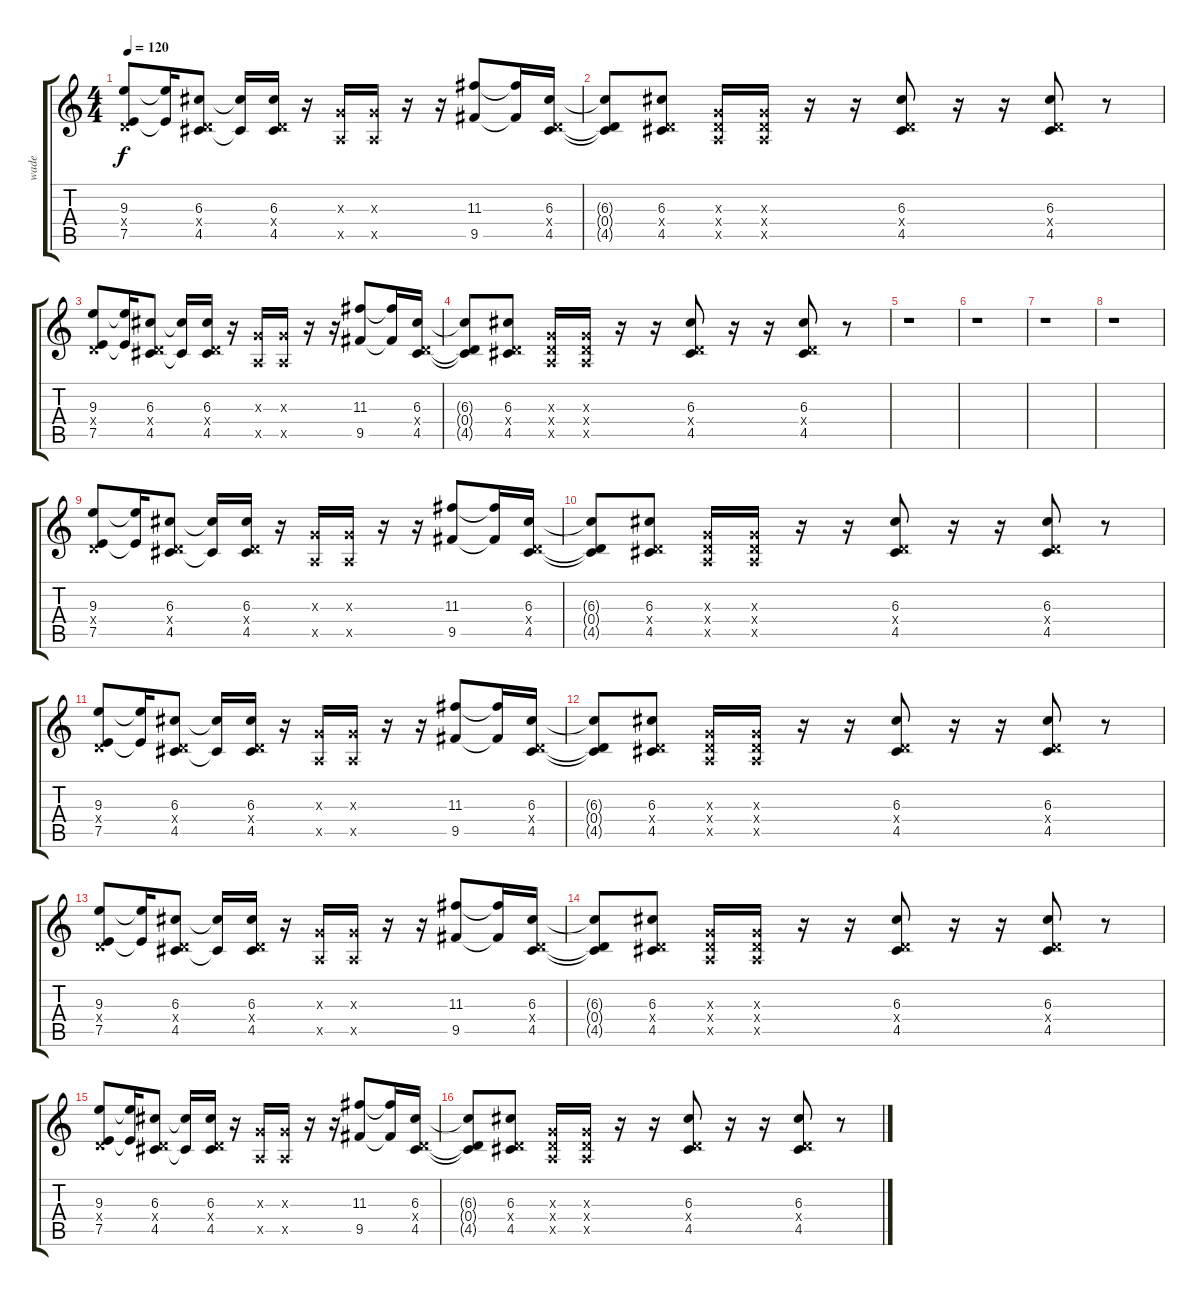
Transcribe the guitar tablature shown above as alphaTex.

\track ("wade" "wade") {instrument overdrivenguitar}
\staff {score tabs}
\tuning (E4 B3 G3 D3 A2 D2) {hide}
\ts (4 4)
\tempo 120
\clef g2
\ks c
(9.3 0.4{x} 7.5).8{dy f} (9.3{t} 7.5{t}).16 (6.3 0.4{x} 4.5).8 (6.3{t} 4.5{t}).16 (6.3 0.4{x} 4.5).16 r.16 (0.3{x} 0.5{x}).16 (0.3{x} 0.5{x}).16 r.16 r.16 (11.3 9.5).8 (11.3{t} 9.5{t}).16 (6.3 0.4{x} 4.5).16 |
(6.3{t} 0.4{t} 4.5{t}).8 (6.3 0.4{x} 4.5).8 (0.3{x} 0.4{x} 0.5{x}).16 (0.3{x} 0.4{x} 0.5{x}).16 r.16 r.16 (6.3 0.4{x} 4.5).8 r.16 r.16 (6.3 0.4{x} 4.5).8 r.8 |
(9.3 0.4{x} 7.5).8 (9.3{t} 7.5{t}).16 (6.3 0.4{x} 4.5).8 (6.3{t} 4.5{t}).16 (6.3 0.4{x} 4.5).16 r.16 (0.3{x} 0.5{x}).16 (0.3{x} 0.5{x}).16 r.16 r.16 (11.3 9.5).8 (11.3{t} 9.5{t}).16 (6.3 0.4{x} 4.5).16 |
(6.3{t} 0.4{t} 4.5{t}).8 (6.3 0.4{x} 4.5).8 (0.3{x} 0.4{x} 0.5{x}).16 (0.3{x} 0.4{x} 0.5{x}).16 r.16 r.16 (6.3 0.4{x} 4.5).8 r.16 r.16 (6.3 0.4{x} 4.5).8 r.8 |
r.1{instrument acousticguitarnylon} |
r.1 |
r.1 |
r.1 |
(9.3 0.4{x} 7.5).8{instrument distortionguitar} (9.3{t} 7.5{t}).16 (6.3 0.4{x} 4.5).8 (6.3{t} 4.5{t}).16 (6.3 0.4{x} 4.5).16 r.16 (0.3{x} 0.5{x}).16 (0.3{x} 0.5{x}).16 r.16 r.16 (11.3 9.5).8 (11.3{t} 9.5{t}).16 (6.3 0.4{x} 4.5).16 |
(6.3{t} 0.4{t} 4.5{t}).8 (6.3 0.4{x} 4.5).8 (0.3{x} 0.4{x} 0.5{x}).16 (0.3{x} 0.4{x} 0.5{x}).16 r.16 r.16 (6.3 0.4{x} 4.5).8 r.16 r.16 (6.3 0.4{x} 4.5).8 r.8 |
(9.3 0.4{x} 7.5).8 (9.3{t} 7.5{t}).16 (6.3 0.4{x} 4.5).8 (6.3{t} 4.5{t}).16 (6.3 0.4{x} 4.5).16 r.16 (0.3{x} 0.5{x}).16 (0.3{x} 0.5{x}).16 r.16 r.16 (11.3 9.5).8 (11.3{t} 9.5{t}).16 (6.3 0.4{x} 4.5).16 |
(6.3{t} 0.4{t} 4.5{t}).8 (6.3 0.4{x} 4.5).8 (0.3{x} 0.4{x} 0.5{x}).16 (0.3{x} 0.4{x} 0.5{x}).16 r.16 r.16 (6.3 0.4{x} 4.5).8 r.16 r.16 (6.3 0.4{x} 4.5).8 r.8 |
(9.3 0.4{x} 7.5).8 (9.3{t} 7.5{t}).16 (6.3 0.4{x} 4.5).8 (6.3{t} 4.5{t}).16 (6.3 0.4{x} 4.5).16 r.16 (0.3{x} 0.5{x}).16 (0.3{x} 0.5{x}).16 r.16 r.16 (11.3 9.5).8 (11.3{t} 9.5{t}).16 (6.3 0.4{x} 4.5).16 |
(6.3{t} 0.4{t} 4.5{t}).8 (6.3 0.4{x} 4.5).8 (0.3{x} 0.4{x} 0.5{x}).16 (0.3{x} 0.4{x} 0.5{x}).16 r.16 r.16 (6.3 0.4{x} 4.5).8 r.16 r.16 (6.3 0.4{x} 4.5).8 r.8 |
(9.3 0.4{x} 7.5).8{instrument distortionguitar} (9.3{t} 7.5{t}).16 (6.3 0.4{x} 4.5).8 (6.3{t} 4.5{t}).16 (6.3 0.4{x} 4.5).16 r.16 (0.3{x} 0.5{x}).16 (0.3{x} 0.5{x}).16 r.16 r.16 (11.3 9.5).8 (11.3{t} 9.5{t}).16 (6.3 0.4{x} 4.5).16 |
(6.3{t} 0.4{t} 4.5{t}).8 (6.3 0.4{x} 4.5).8 (0.3{x} 0.4{x} 0.5{x}).16 (0.3{x} 0.4{x} 0.5{x}).16 r.16 r.16 (6.3 0.4{x} 4.5).8 r.16 r.16 (6.3 0.4{x} 4.5).8 r.8
